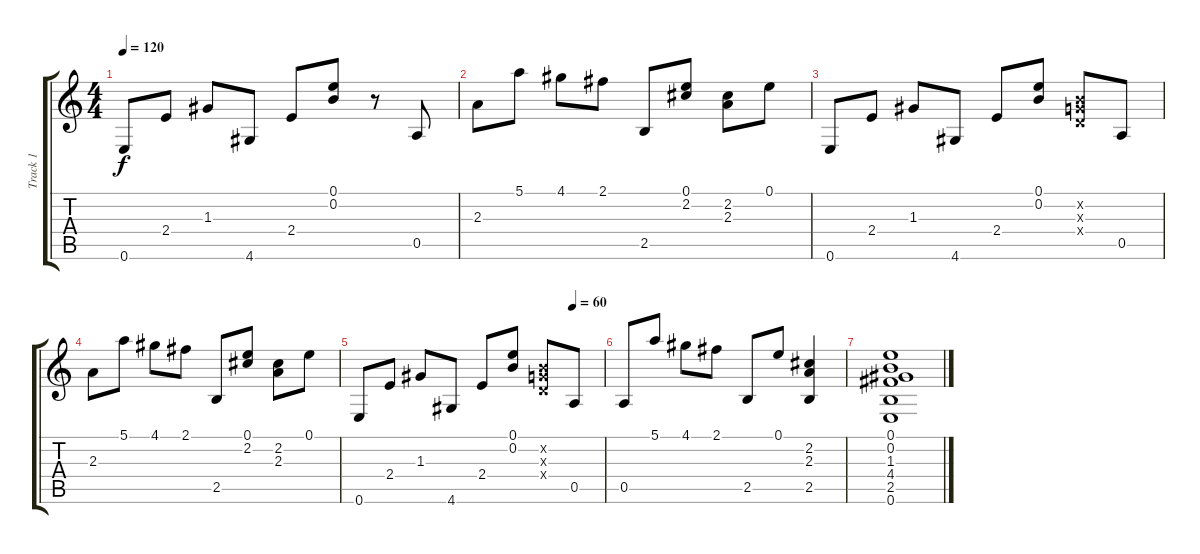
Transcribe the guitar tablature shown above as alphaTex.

\track ("Track 1" "Track 1") {instrument acousticguitarnylon}
\staff {score tabs}
\tuning (E4 B3 G3 D3 A2 E2) {hide}
\ts (4 4)
\tempo 120
\clef g2
\ks c
0.6.8{dy f} 2.4.8 1.3.8 4.6.8 2.4.8 (0.1 0.2).8 r.8 0.5.8 |
2.3.8 5.1.8 4.1.8 2.1.8 2.5.8 (0.1 2.2).8 (2.2 2.3).8 0.1.8 |
0.6.8 2.4.8 1.3.8 4.6.8 2.4.8 (0.1 0.2).8 (0.2{x} 0.3{x} 0.4{x}).8 0.5.8 |
2.3.8 5.1.8 4.1.8 2.1.8 2.5.8 (0.1 2.2).8 (2.2 2.3).8 0.1.8 |
\tempo (60 0.875)
0.6.8 2.4.8 1.3.8 4.6.8 2.4.8 (0.1 0.2).8 (0.2{x} 0.3{x} 0.4{x}).8 0.5.8 |
0.5.8 5.1.8 4.1.8 2.1.8 2.5.8 0.1.8 (2.2 2.3 2.5).4 |
(0.1 0.2 1.3 4.4 2.5 0.6).1
